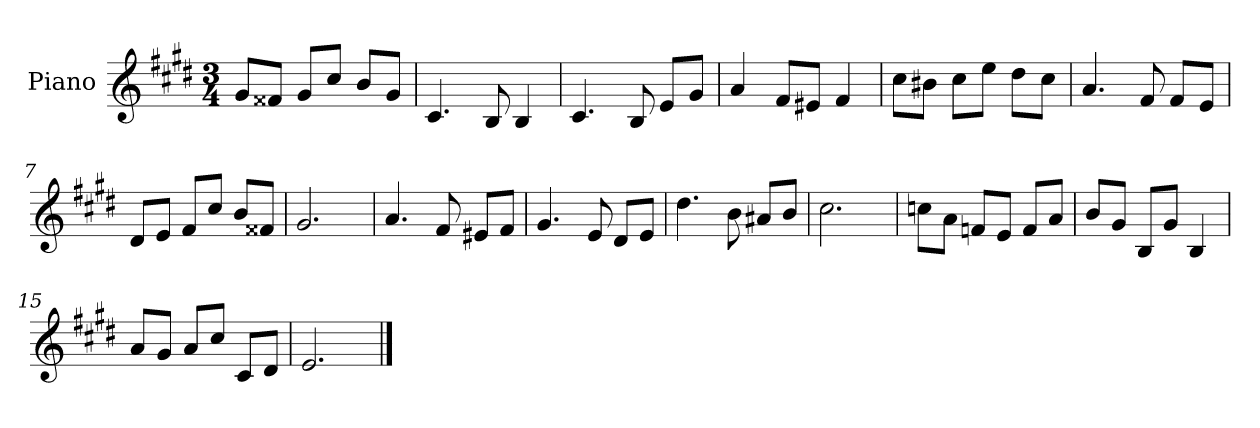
**kern
*part1
*staff1
*I"Piano
*I'Pno
*clefG2
*k[f#c#g#d#]
*M3/4
=1
8g#/L
8f##X/J
8g#/L
8cc#/J
8b/L
8g#/J
=2
4.c#/
8B/
4B/
=3
4.c#/
8B/
8e/L
8g#/J
=4
4a/
8f#/L
8e#X/J
4f#/
=5
8cc#\L
8b#X\J
8cc#\L
8ee\J
8dd#\L
8cc#\J
=6
4.a/
8f#/
8f#/L
8e/J
=7
8d#/L
8e/J
8f#/L
8cc#/J
8b/L
8f##X/J
=8
2.g#/
=9
4.a/
8f#/
8e#X/L
8f#/J
=10
4.g#/
8e/
8d#/L
8e/J
=11
4.dd#\
8b\
8a#X/L
8b/J
=12
2.cc#\
=13
8ccn\L
8a\J
8fn/L
8e/J
8f/L
8a/J
=14
8b/L
8g#/J
8B/L
8g#/J
4B/
=15
8a/L
8g#/J
8a/L
8cc#/J
8c#/L
8d#/J
=16
2.e/
==
*-
